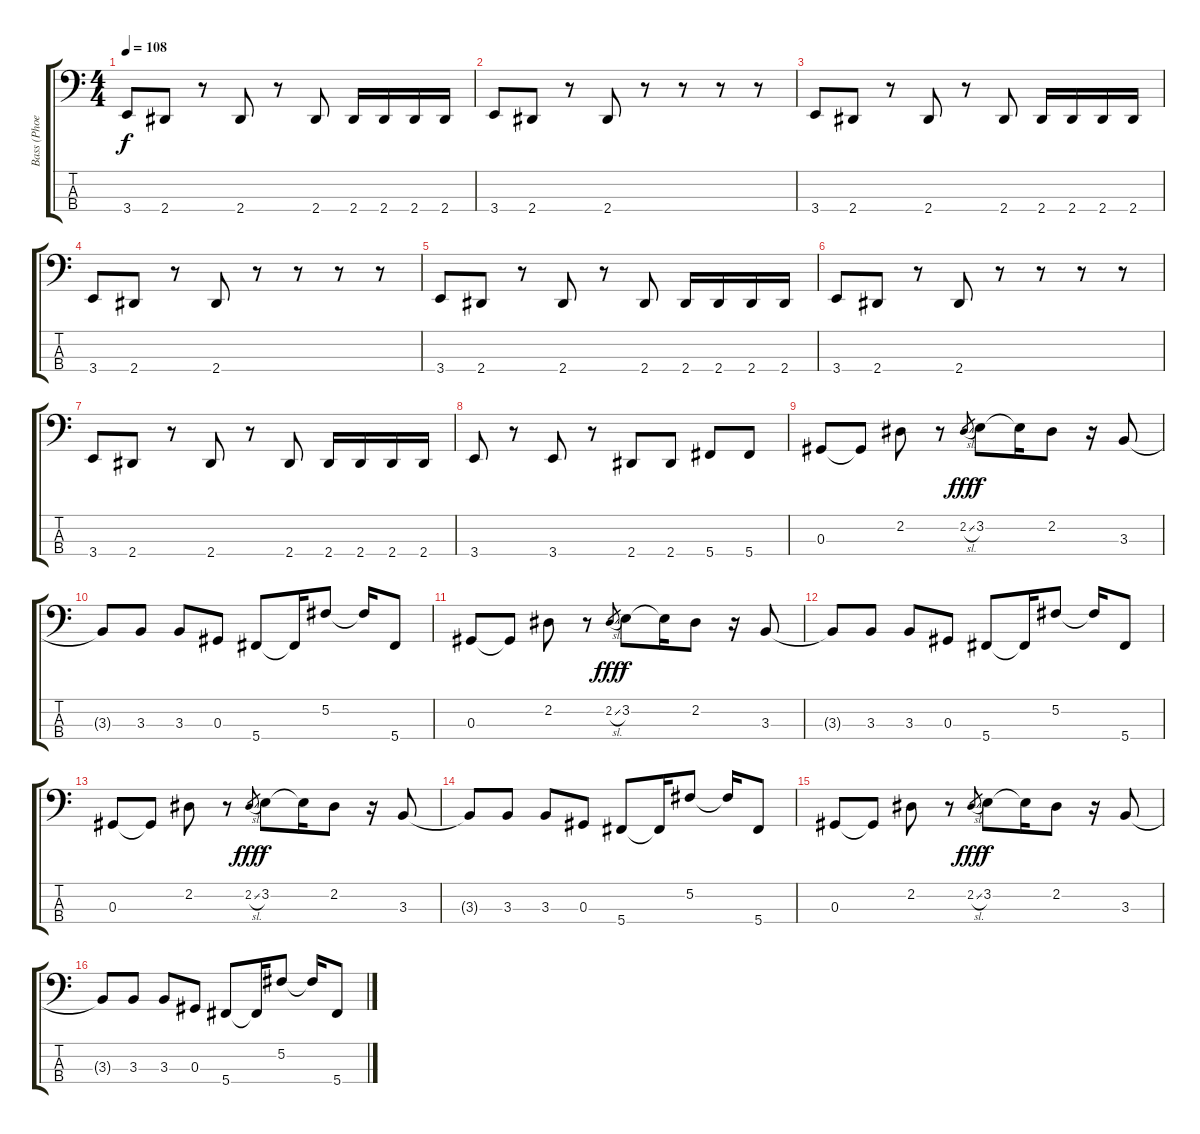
\track ("Bass (Phoenix)" "Bass (Phoe") {instrument electricbassfinger}
\staff {score tabs}
\tuning (Gb2 Db2 Ab1 Db1) {hide}
\ts (4 4)
\tempo 108
\clef f4
\ks c
3.4.8{dy f instrument electricbassfinger} 2.4.8 r.8 2.4.8 r.8 2.4.8 2.4.16 2.4.16 2.4.16 2.4.16 |
3.4.8 2.4.8 r.8 2.4.8 r.8 r.8 r.8 r.8 |
3.4.8 2.4.8 r.8 2.4.8 r.8 2.4.8 2.4.16 2.4.16 2.4.16 2.4.16 |
3.4.8 2.4.8 r.8 2.4.8 r.8 r.8 r.8 r.8 |
3.4.8 2.4.8 r.8 2.4.8 r.8 2.4.8 2.4.16 2.4.16 2.4.16 2.4.16 |
3.4.8 2.4.8 r.8 2.4.8 r.8 r.8 r.8 r.8 |
3.4.8 2.4.8 r.8 2.4.8 r.8 2.4.8 2.4.16 2.4.16 2.4.16 2.4.16 |
3.4.8 r.8 3.4.8 r.8 2.4.8 2.4.8 5.4.8 5.4.8 |
0.3.8 0.3{t}.8 2.2.8 r.8 2.2{sl}.8{gr dy fff} 3.2.8{dy f} 3.2{t}.16 2.2.8 r.16 3.3.8 |
3.3{t}.8 3.3.8 3.3.8 0.3.8 5.4.8 5.4{t}.16 5.2.8 5.2{t}.16 5.4.8 |
0.3.8 0.3{t}.8 2.2.8 r.8 2.2{sl}.8{gr dy fff} 3.2.8{dy f} 3.2{t}.16 2.2.8 r.16 3.3.8 |
3.3{t}.8 3.3.8 3.3.8 0.3.8 5.4.8 5.4{t}.16 5.2.8 5.2{t}.16 5.4.8 |
0.3.8 0.3{t}.8 2.2.8 r.8 2.2{sl}.8{gr dy fff} 3.2.8{dy f} 3.2{t}.16 2.2.8 r.16 3.3.8 |
3.3{t}.8 3.3.8 3.3.8 0.3.8 5.4.8 5.4{t}.16 5.2.8 5.2{t}.16 5.4.8 |
0.3.8 0.3{t}.8 2.2.8 r.8 2.2{sl}.8{gr dy fff} 3.2.8{dy f} 3.2{t}.16 2.2.8 r.16 3.3.8 |
3.3{t}.8 3.3.8 3.3.8 0.3.8 5.4.8 5.4{t}.16 5.2.8 5.2{t}.16 5.4.8
